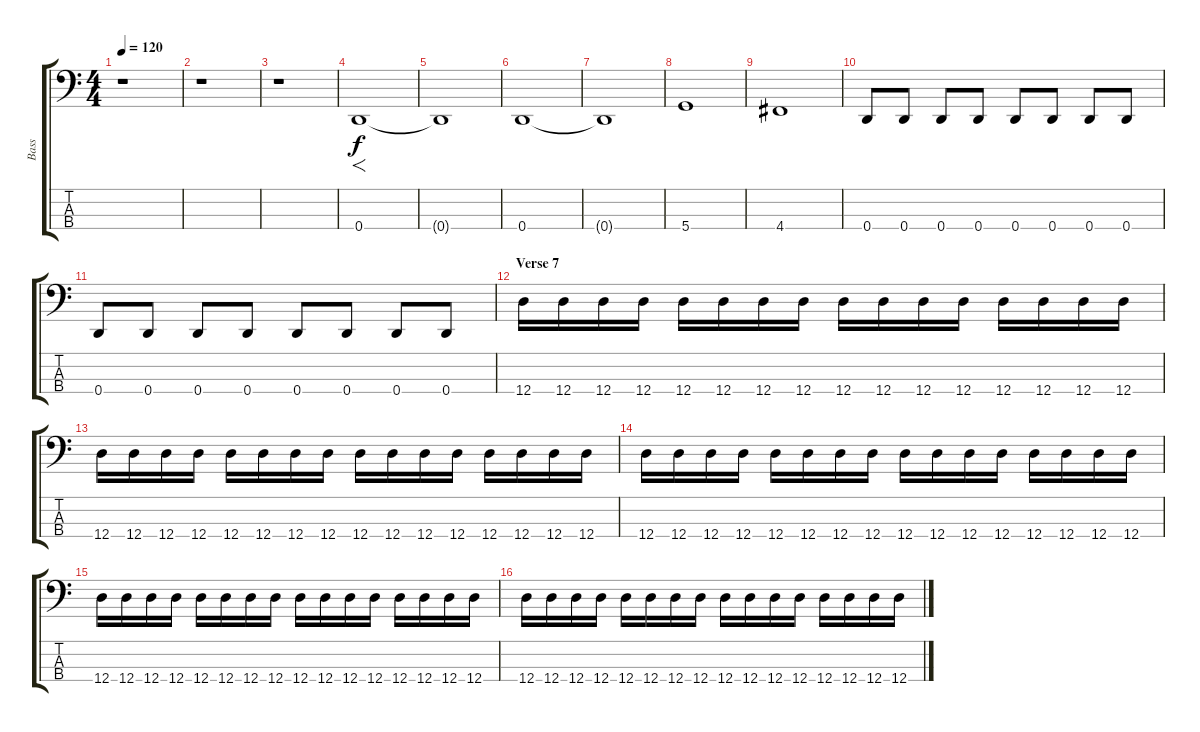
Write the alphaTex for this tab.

\track ("Bass" "Bass") {instrument electricbasspick}
\staff {score tabs}
\tuning (F2 C2 G1 D1) {hide}
\ts (4 4)
\tempo 120
\clef f4
\ks c
r.1{dy f} |
r.1 |
r.1 |
0.4.1{f volume 14} |
0.4{t}.1 |
0.4.1 |
0.4{t}.1 |
5.4.1 |
4.4.1 |
0.4.8 0.4.8 0.4.8 0.4.8 0.4.8 0.4.8 0.4.8 0.4.8 |
0.4.8 0.4.8 0.4.8 0.4.8 0.4.8 0.4.8 0.4.8 0.4.8 |
\section ("" "Verse 7")
12.4.16 12.4.16 12.4.16 12.4.16 12.4.16 12.4.16 12.4.16 12.4.16 12.4.16 12.4.16 12.4.16 12.4.16 12.4.16 12.4.16 12.4.16 12.4.16 |
12.4.16 12.4.16 12.4.16 12.4.16 12.4.16 12.4.16 12.4.16 12.4.16 12.4.16 12.4.16 12.4.16 12.4.16 12.4.16 12.4.16 12.4.16 12.4.16 |
12.4.16 12.4.16 12.4.16 12.4.16 12.4.16 12.4.16 12.4.16 12.4.16 12.4.16 12.4.16 12.4.16 12.4.16 12.4.16 12.4.16 12.4.16 12.4.16 |
12.4.16 12.4.16 12.4.16 12.4.16 12.4.16 12.4.16 12.4.16 12.4.16 12.4.16 12.4.16 12.4.16 12.4.16 12.4.16 12.4.16 12.4.16 12.4.16 |
12.4.16 12.4.16 12.4.16 12.4.16 12.4.16 12.4.16 12.4.16 12.4.16 12.4.16 12.4.16 12.4.16 12.4.16 12.4.16 12.4.16 12.4.16 12.4.16
